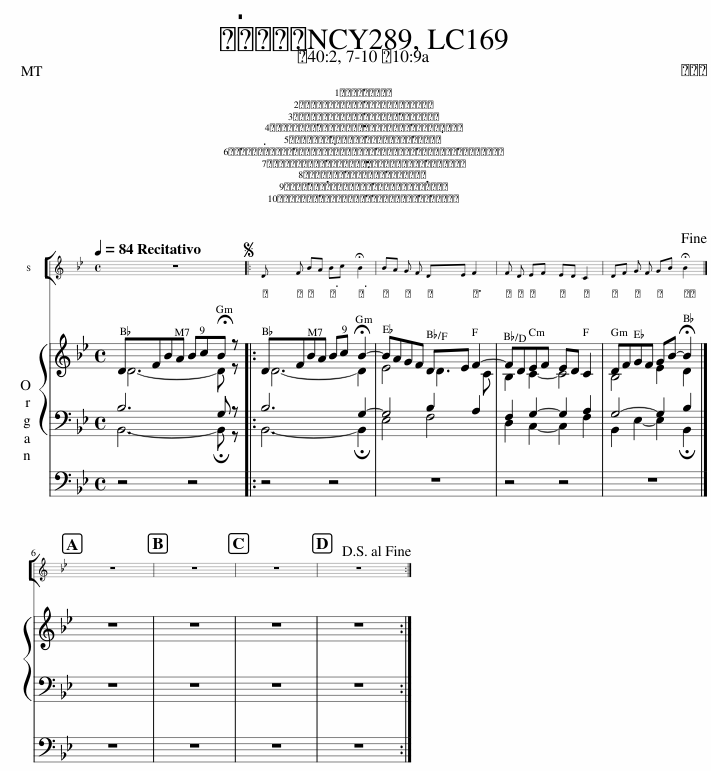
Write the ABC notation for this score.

X:1
%%score 1 2 { ( 3 4 ) | ( 5 6 ) }
L:1/8
Q:1/4=84
M:4/4
I:linebreak $
K:Bb
V:1 treble
V:2 treble
V:3 treble
V:4 treble
V:5 bass
V:6 bass
V:1
 D F B A B c !fermata!B z |:S D F B A B c !fermata!B2 | B A G F D E F2 | F D E F E D C2 | D F G F G B !fermata!B2!fine! |$ %5
 z8 | z8 | z8 | z8!D.S.! :| %9
V:2
 z8 |: D F BA Bc !fermata!B2 | BA G F DE F2 | F D EF ED C2 | DF G F GB !fermata!B2 |$ %5
 z8 | z8 | z8 | z8 :| %9
V:3
 DFBA Bc!fermata!B z |: DFBA Bc !fermata!B2- | BAGF DE F2- | FDEF ED C2 | DFGF GB- !fermata!B2 |$ %5
 z8 | z8 | z8 | z8 :| %9
V:4
 D6- !fermata!D z |: D6- !fermata!D2 | E4 D3 C | B,2 C2- C4 | B,4 E2 !fermata!D2 |$ %5
 x8 | x8 | x8 | x8 :| %9
V:5
 B,6 !fermata!G, z |: B,6 !fermata!G,2- | G,4 B,2 A,2 | F,2 G,2- G,2 A,2 | G,4- G,2 !fermata!B,2 |$ %5
 z8 | z8 | z8 | z8 :| %9
V:6
 B,,6- !fermata!B,, z |: B,,6- !fermata!B,,2 | E,4 F,4 | D,2 C,2- C,2 F,2 | B,,2 E,2- E,2 !fermata!B,,2 |$ %5
 x8 | x8 | x8 | x8 :| %9
